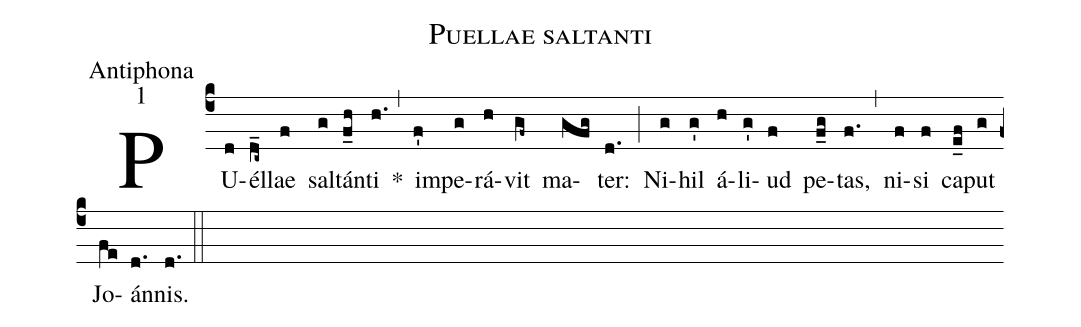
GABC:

name:Puellae saltanti;
office-part:Antiphona;
mode:1;
%%
(c4) PU(d)él(d_c~)lae(f) sal(g)tán(f_h)ti(h.) *(,) im(f')pe(g)rá(h)vit(gf~) ma(gfg)ter:(d.) (;) Ni(g)hil(g') á(h)li(g')ud(f) pe(f_g)tas,(f.) (,) ni(f)si(f) ca(e_f)put(g) Jo(fe)án(d.)nis.(d.) (::)
